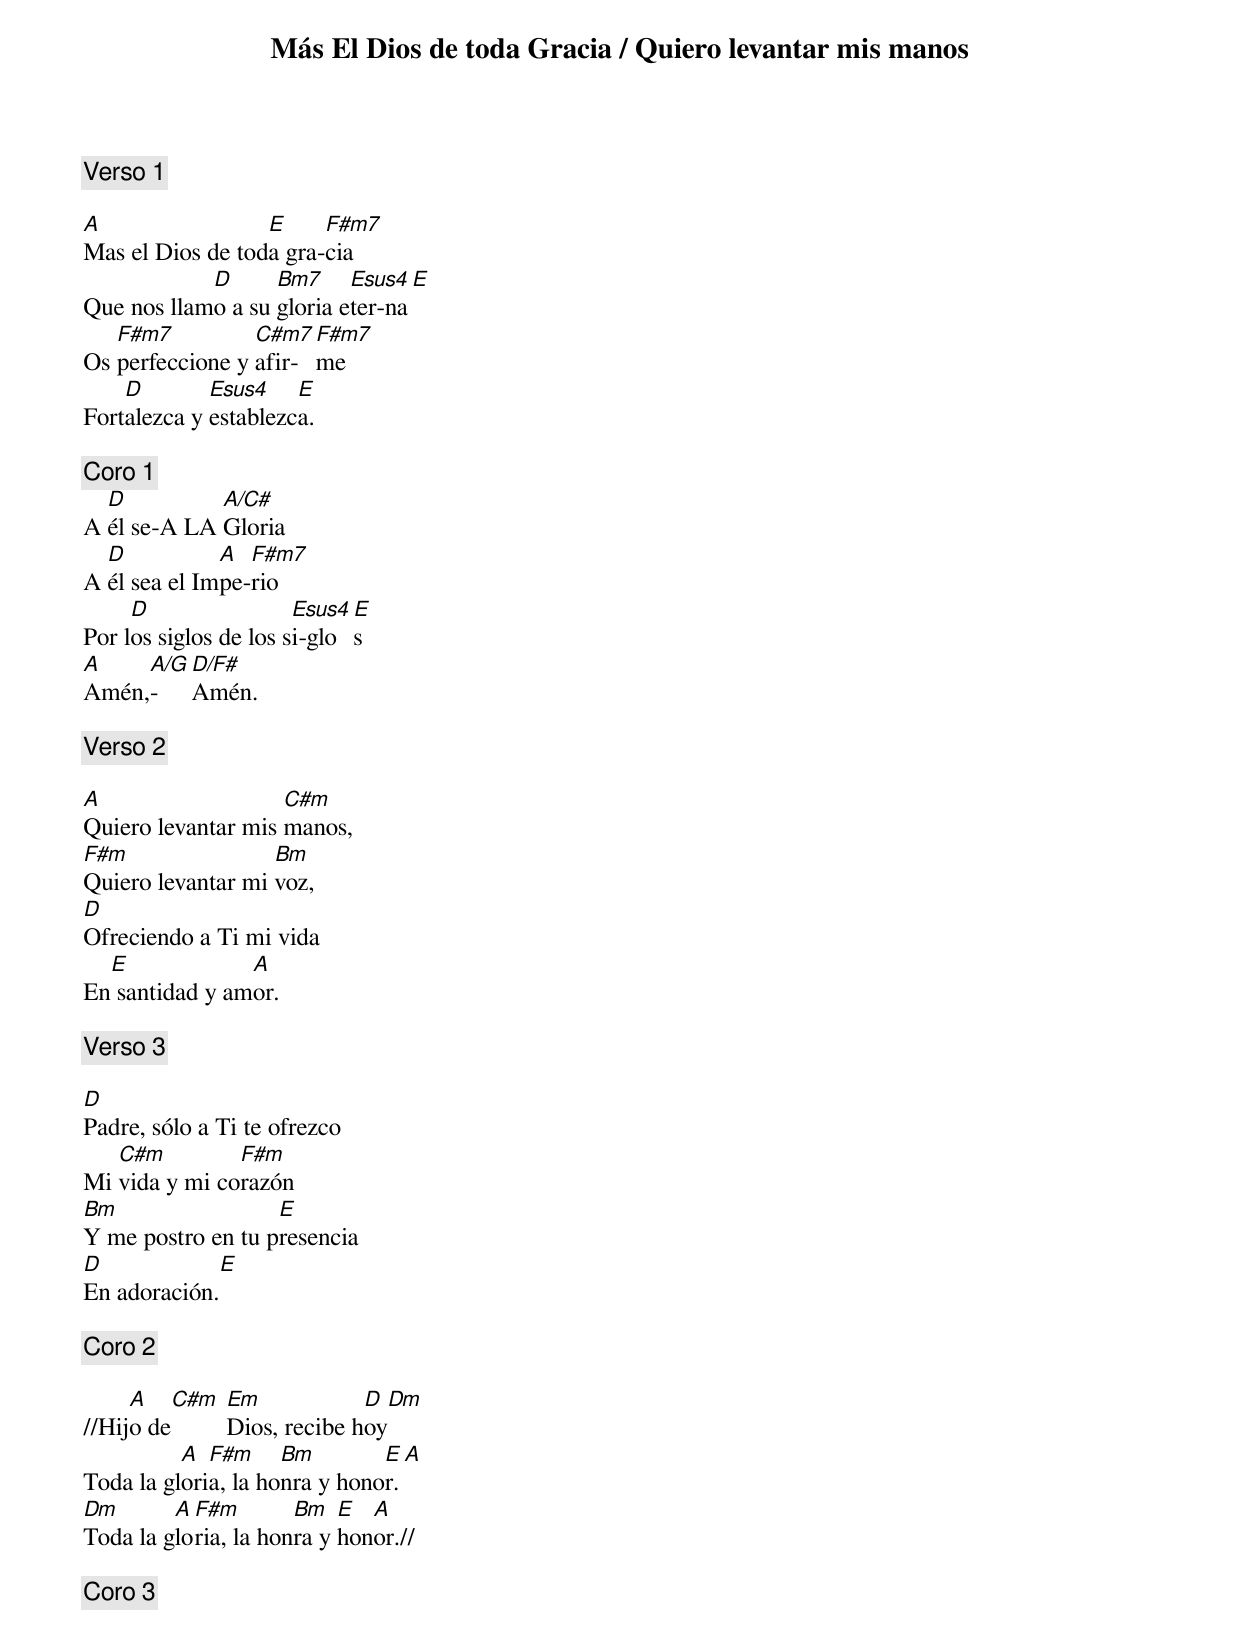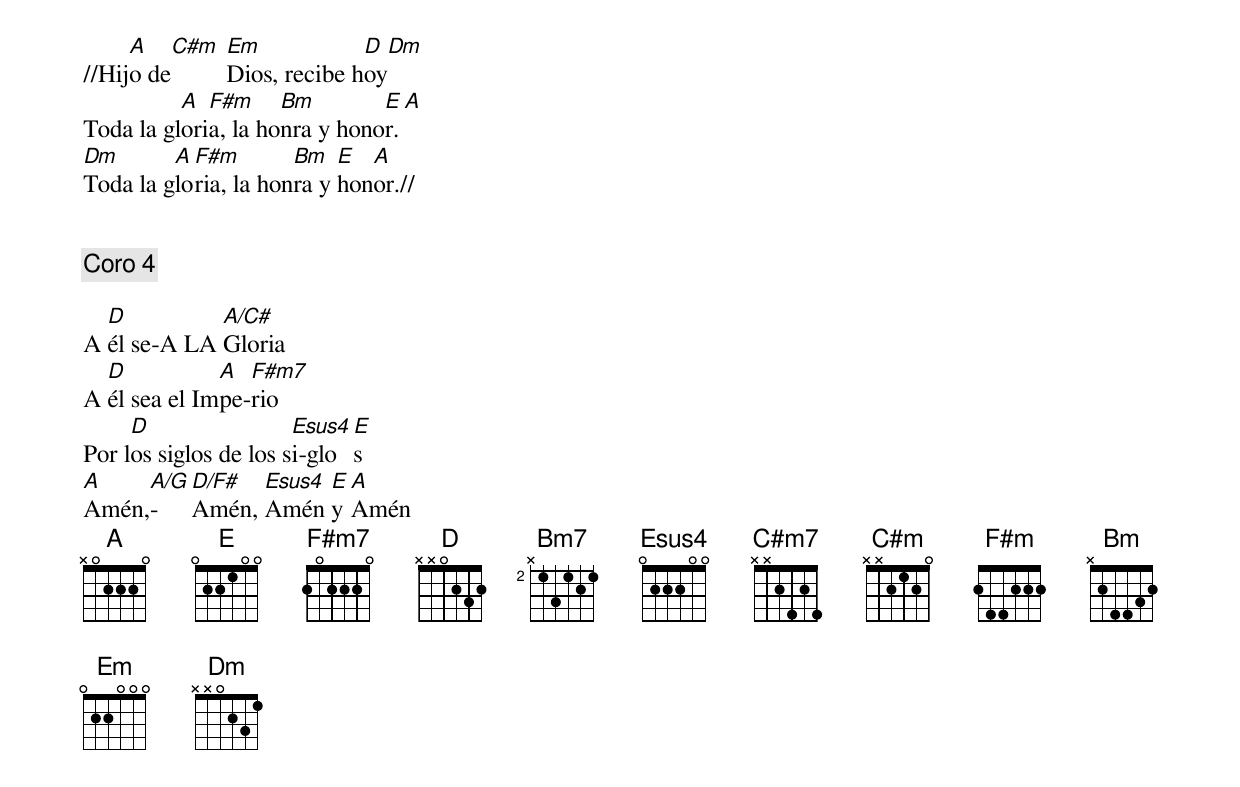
{title: Más El Dios de toda Gracia / Quiero levantar mis manos}
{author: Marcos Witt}
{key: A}

{comment: Verso 1}

[A]Mas el Dios de tod[E]a gra-[F#m7]cia
Que nos llam[D]o a su [Bm7]gloria e[Esus4]ter-na[E]
Os [F#m7]perfeccione y [C#m7]afir-[F#m7]me
Fort[D]alezca y [Esus4]establezc[E]a.

{comment: Coro 1}
A [D]él se-A LA [A/C#]Gloria
A [D]él sea el Im[A]pe-[F#m7]rio
Por l[D]os siglos de los s[Esus4]i-glo[E]s
[A]Amén,[A/G]- [D/F#]Amén.

{comment: Verso 2}

[A]Quiero levantar mis [C#m]manos,
[F#m]Quiero levantar mi [Bm]voz,
[D]Ofreciendo a Ti mi vida
En[E] santidad y am[A]or.

{comment: Verso 3}

[D]Padre, sólo a Ti te ofrezco
Mi [C#m]vida y mi co[F#m]razón
[Bm]Y me postro en tu p[E]resencia
[D]En adoración.[E]

{comment: Coro 2}

//Hij[A]o de[C#m] [Em]Dios, recibe h[D]oy[Dm]
Toda la gl[A]ori[F#m]a, la ho[Bm]nra y hono[E]r.[A]
[Dm]Toda la g[A]lo[F#m]ria, la hon[Bm]ra y [E]hon[A]or.//

{comment: Coro 3}

//Hij[A]o de[C#m] [Em]Dios, recibe h[D]oy[Dm]
Toda la gl[A]ori[F#m]a, la ho[Bm]nra y hono[E]r.[A]
[Dm]Toda la g[A]lo[F#m]ria, la hon[Bm]ra y [E]hon[A]or.//


{comment: Coro 4}

A [D]él se-A LA [A/C#]Gloria
A [D]él sea el Im[A]pe-[F#m7]rio
Por l[D]os siglos de los s[Esus4]i-glo[E]s
[A]Amén,[A/G]- [D/F#]Amén, [Esus4]Amén [E]y [A]Amén
